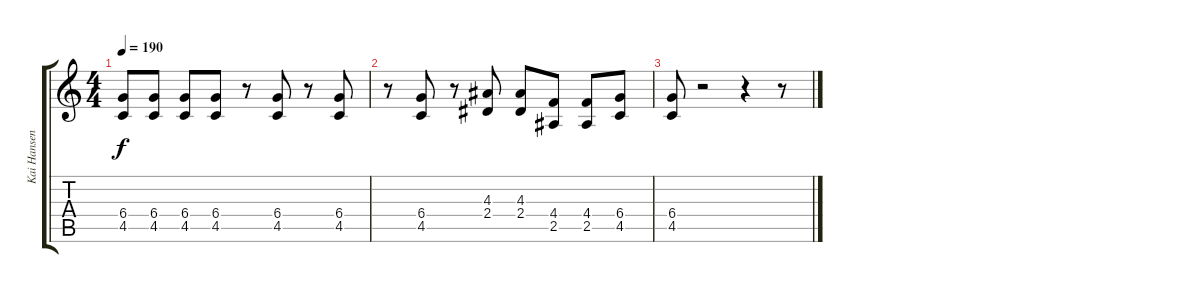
\track ("Kai Hansen" "Kai Hansen") {instrument distortionguitar}
\staff {score tabs}
\tuning (Eb4 Bb3 Gb3 Db3 Ab2 Eb2) {hide}
\ts (4 4)
\tempo 190
\clef g2
\ks c
(6.4 4.5).8{dy f} (6.4 4.5).8 (6.4 4.5).8 (6.4 4.5).8 r.8 (6.4 4.5).8 r.8 (6.4 4.5).8 |
r.8 (6.4 4.5).8 r.8 (4.3 2.4).8 (4.3 2.4).8 (4.4 2.5).8 (4.4 2.5).8 (6.4 4.5).8 |
(6.4 4.5).8 r.2 r.4 r.8
